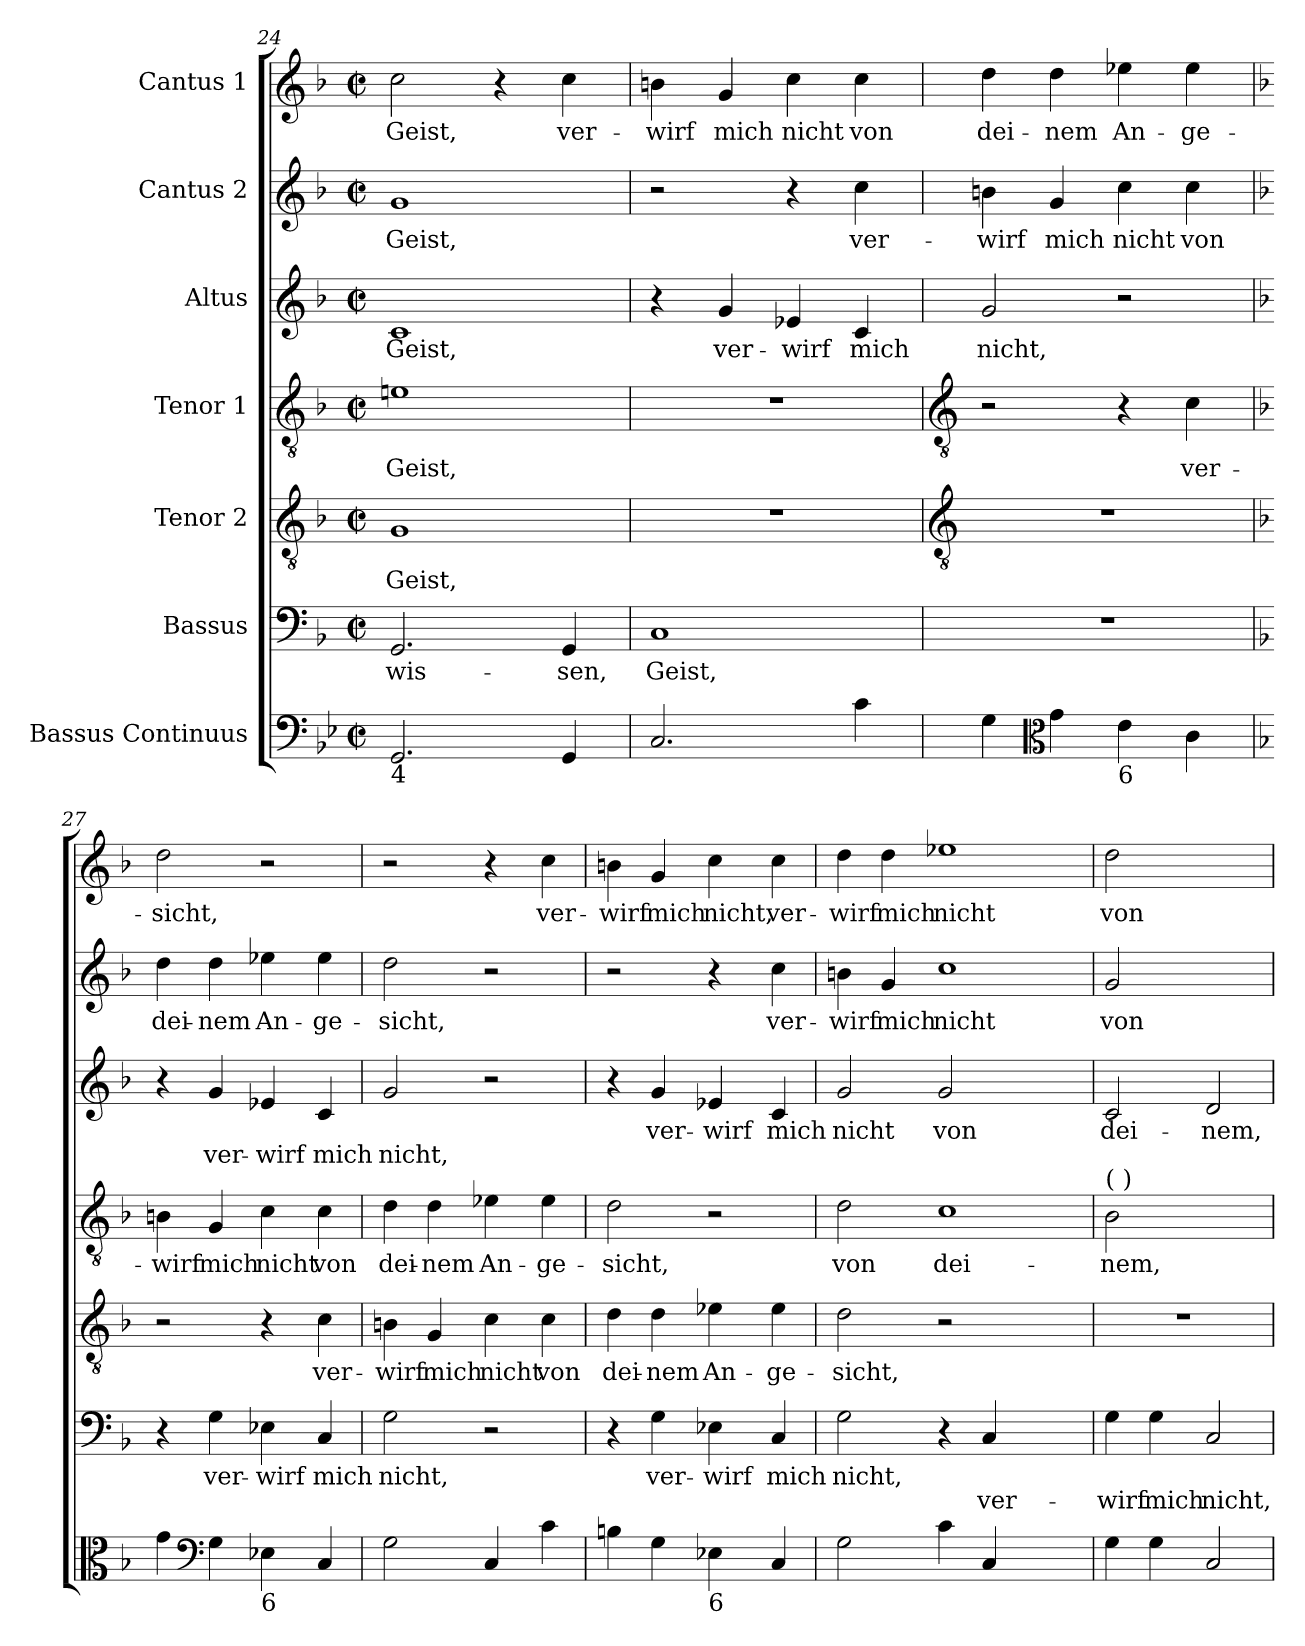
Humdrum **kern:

**kern	**kern	**text	**text	**kern	**text	**kern	**text	**kern	**text	**text	**kern	**text	**kern	**text
*part7	*part6	*part6	*part6	*part5	*part5	*part4	*part4	*part3	*part3	*part3	*part2	*part2	*part1	*part1
*staff7	*staff6	*staff6	*staff6	*staff5	*staff5	*staff4	*staff4	*staff3	*staff3	*staff3	*staff2	*staff2	*staff1	*staff1
*I"Bassus Continuus	*I"Bassus	*	*	*I"Tenor 2	*	*I"Tenor 1	*	*I"Altus	*	*	*I"Cantus 2	*	*I"Cantus 1	*
*clefF4	*clefF4	*	*	*clefGv2	*	*clefGv2	*	*clefG2	*	*	*clefG2	*	*clefG2	*
*k[b-e-]	*k[b-]	*	*	*k[b-]	*	*k[b-]	*	*k[b-]	*	*	*k[b-]	*	*k[b-]	*
*B-:	*F:	*	*	*F:	*	*F:	*	*F:	*	*	*F:	*	*F:	*
*M2/2	*M2/2	*	*	*M2/2	*	*M2/2	*	*M2/2	*	*	*M2/2	*	*M2/2	*
*met(c|)	*met(c|)	*	*	*met(c|)	*	*met(c|)	*	*met(c|)	*	*	*met(c|)	*	*met(c|)	*
=24	=24	=24	=24	=24	=24	=24	=24	=24	=24	=24	=24	=24	=24	=24
!LO:TX:b:t=4	!	!	!	!	!	!	!	!	!	!	!	!	!	!
!	!	!LO:LY:b	!	!	!LO:LY:b	!	!LO:LY:b	!	!LO:LY:b	!	!	!LO:LY:b	!	!LO:LY:b
2.GG	2.GG	-wis-	.	1G	Geist,	1en	Geist,	1c	Geist,	.	1g	Geist,	2cc	Geist,
.	.	.	.	.	.	.	.	.	.	.	.	.	4r	.
!	!	!LO:LY:b	!	!	!	!	!	!	!	!	!	!	!	!LO:LY:b
4GG	4GG	-sen,	.	.	.	.	.	.	.	.	.	.	4cc	ver-
=25	=25	=25	=25	=25	=25	=25	=25	=25	=25	=25	=25	=25	=25	=25
!	!	!LO:LY:b	!	!	!	!	!	!	!	!	!	!	!	!LO:LY:b
2.C	1C	Geist,	.	1r	.	1r	.	4r	.	.	2r	.	4bn	-wirf
!	!	!	!	!	!	!	!	!	!LO:LY:b	!	!	!	!	!LO:LY:b
.	.	.	.	.	.	.	.	4g	ver-	.	.	.	4g	mich
!	!	!	!	!	!	!	!	!	!LO:LY:b	!	!	!	!	!LO:LY:b
.	.	.	.	.	.	.	.	4e-X	-wirf	.	4r	.	4cc	nicht
!	!	!	!	!	!	!	!	!	!LO:LY:b	!	!	!LO:LY:b	!	!LO:LY:b
4c	.	.	.	.	.	.	.	4c	mich	.	4cc	ver-	4cc	von
!!LO:LB:g=z
=26	=26	=26	=26	=26	=26	=26	=26	=26	=26	=26	=26	=26	=26	=26
*	*	*	*	*clefGv2	*	*clefGv2	*	*	*	*	*	*	*	*
!	!	!	!	!	!	!	!	!	!LO:LY:b	!	!	!LO:LY:b	!	!LO:LY:b
4G	1r	.	.	1r	.	2r	.	2g	nicht,	.	4bn	-wirf	4dd	dei-
*clefC3	*	*	*	*	*	*	*	*	*	*	*	*	*	*
!	!	!	!	!	!	!	!	!	!	!	!	!LO:LY:b	!	!LO:LY:b
4g	.	.	.	.	.	.	.	.	.	.	4g	mich	4dd	-nem
!LO:TX:b:t=6	!	!	!	!	!	!	!	!	!	!	!	!	!	!
!	!	!	!	!	!	!	!	!	!	!	!	!LO:LY:b	!	!LO:LY:b
4e-	.	.	.	.	.	4r	.	2r	.	.	4cc	nicht	4ee-X	An-
!	!	!	!	!	!	!	!LO:LY:b	!	!	!	!	!LO:LY:b	!	!LO:LY:b
4c	.	.	.	.	.	4c	ver-	.	.	.	4cc	von	4ee-	-ge-
!!LO:LB:g=z
=27	=27	=27	=27	=27	=27	=27	=27	=27	=27	=27	=27	=27	=27	=27
*k[b-]	*	*	*	*	*	*	*	*	*	*	*	*	*	*
*F:	*	*	*	*	*	*	*	*	*	*	*	*	*	*
!	!	!	!	!	!	!	!LO:LY:b	!	!	!	!	!LO:LY:b	!	!LO:LY:b
4g	4r	.	.	2r	.	4Bn	-wirf	4r	.	.	4dd	dei-	2dd	-sicht,
*clefF4	*	*	*	*	*	*	*	*	*	*	*	*	*	*
!	!	!LO:LY:b	!	!	!	!	!LO:LY:b	!	!	!LO:LY:b	!	!LO:LY:b	!	!
4G	4G	ver-	.	.	.	4G	mich	4g	.	ver-	4dd	-nem	.	.
!LO:TX:b:t=6	!	!	!	!	!	!	!	!	!	!	!	!	!	!
!	!	!LO:LY:b	!	!	!	!	!LO:LY:b	!	!	!LO:LY:b	!	!LO:LY:b	!	!
4E-X	4E-X	-wirf	.	4r	.	4c	nicht	4e-X	.	-wirf	4ee-X	An-	2r	.
!	!	!LO:LY:b	!	!	!LO:LY:b	!	!LO:LY:b	!	!	!LO:LY:b	!	!LO:LY:b	!	!
4C	4C	mich	.	4c	ver-	4c	von	4c	.	mich	4ee-	-ge-	.	.
=28	=28	=28	=28	=28	=28	=28	=28	=28	=28	=28	=28	=28	=28	=28
!	!	!LO:LY:b	!	!	!LO:LY:b	!	!LO:LY:b	!	!	!LO:LY:b	!	!LO:LY:b	!	!
2G	2G	nicht,	.	4Bn	-wirf	4d	dei-	2g	.	nicht,	2dd	-sicht,	2r	.
!	!	!	!	!	!LO:LY:b	!	!LO:LY:b	!	!	!	!	!	!	!
.	.	.	.	4G	mich	4d	-nem	.	.	.	.	.	.	.
!	!	!	!	!	!LO:LY:b	!	!LO:LY:b	!	!	!	!	!	!	!
4C	2r	.	.	4c	nicht	4e-X	An-	2r	.	.	2r	.	4r	.
!	!	!	!	!	!LO:LY:b	!	!LO:LY:b	!	!	!	!	!	!	!LO:LY:b
4c	.	.	.	4c	von	4e-	-ge-	.	.	.	.	.	4cc	ver-
=29	=29	=29	=29	=29	=29	=29	=29	=29	=29	=29	=29	=29	=29	=29
!	!	!	!	!	!LO:LY:b	!	!LO:LY:b	!	!	!	!	!	!	!LO:LY:b
4Bn	4r	.	.	4d	dei-	2d	-sicht,	4r	.	.	2r	.	4bn	-wirf
!	!	!LO:LY:b	!	!	!LO:LY:b	!	!	!	!LO:LY:b	!	!	!	!	!LO:LY:b
4G	4G	ver-	.	4d	-nem	.	.	4g	ver-	.	.	.	4g	mich
!LO:TX:b:t=6	!	!	!	!	!	!	!	!	!	!	!	!	!	!
!	!	!LO:LY:b	!	!	!LO:LY:b	!	!	!	!LO:LY:b	!	!	!	!	!LO:LY:b
4E-X	4E-X	-wirf	.	4e-X	An-	2r	.	4e-X	-wirf	.	4r	.	4cc	nicht,
!	!	!LO:LY:b	!	!	!LO:LY:b	!	!	!	!LO:LY:b	!	!	!LO:LY:b	!	!LO:LY:b
4C	4C	mich	.	4e-	-ge-	.	.	4c	mich	.	4cc	ver-	4cc	ver-
=30	=30	=30	=30	=30	=30	=30	=30	=30	=30	=30	=30	=30	=30	=30
!	!	!LO:LY:b	!	!	!LO:LY:b	!	!LO:LY:b	!	!LO:LY:b	!	!	!LO:LY:b	!	!LO:LY:b
2G	2G	nicht,	.	2d	-sicht,	2d	von	2g	nicht	.	4bn	-wirf	4dd	-wirf
!	!	!	!	!	!	!	!	!	!	!	!	!LO:LY:b	!	!LO:LY:b
.	.	.	.	.	.	.	.	.	.	.	4g	mich	4dd	mich
!	!	!	!	!	!	!	!LO:LY:b	!	!LO:LY:b	!	!	!LO:LY:b	!	!LO:LY:b
4c	4r	.	.	2r	.	1c	dei-	2g	von	.	1cc	nicht	1ee-X	nicht
!	!	!	!LO:LY:b	!	!	!	!	!	!	!	!	!	!	!
4C	4C	.	ver-	.	.	.	.	.	.	.	.	.	.	.
2ryy	2ryy	.	.	2ryy	.	.	.	2ryy	.	.	.	.	.	.
=31	=31	=31	=31	=31	=31	=31	=31	=31	=31	=31	=31	=31	=31	=31
!	!	!	!	!	!	!LO:TX:a:t=(  )	!	!	!	!	!	!	!	!
!	!	!	!LO:LY:b	!	!	!	!LO:LY:b	!	!LO:LY:b	!	!	!LO:LY:b	!	!LO:LY:b
4G	4G	.	-wirf	1r	.	2B-	-nem,	2c	dei-	.	2g	von	2dd	von
!	!	!	!LO:LY:b	!	!	!	!	!	!	!	!	!	!	!
4G	4G	.	mich	.	.	.	.	.	.	.	.	.	.	.
!	!	!	!LO:LY:b	!	!	!	!	!	!LO:LY:b	!	!	!	!	!
2C	2C	.	nicht,	.	.	2ryy	.	2d	-nem,	.	2ryy	.	2ryy	.
=	=	=	=	=	=	=	=	=	=	=	=	=	=	=
*-	*-	*-	*-	*-	*-	*-	*-	*-	*-	*-	*-	*-	*-	*-
